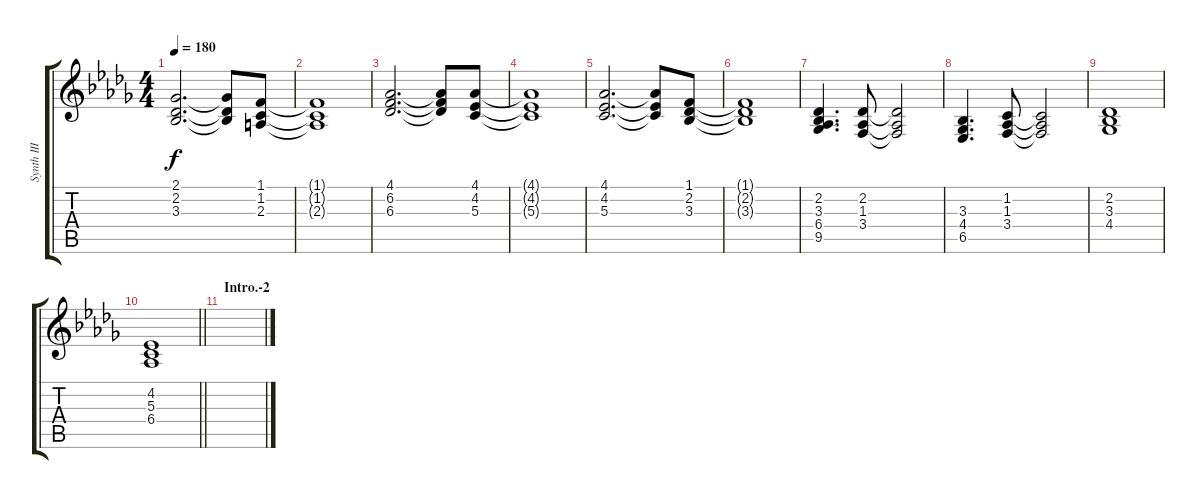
\track ("Synth III (Kotobuki Tsumugi)" "Synth III ") {instrument drawbarorgan}
\staff {score tabs}
\tuning (E4 B3 G3 D3 A2 E2) {hide}
\ts (4 4)
\tempo 180
\clef g2
\ks db
(2.1 2.2 3.3).2{d dy f} (2.1{t} 2.2{t} 3.3{t}).8 (1.1 1.2 2.3).8 |
(1.1{t} 1.2{t} 2.3{t}).1 |
(4.1 6.2 6.3).2{d} (4.1{t} 6.2{t} 6.3{t}).8 (4.1 4.2 5.3).8 |
(4.1{t} 4.2{t} 5.3{t}).1 |
(4.1 4.2 5.3).2{d} (4.1{t} 4.2{t} 5.3{t}).8 (1.1 2.2 3.3).8 |
(1.1{t} 2.2{t} 3.3{t}).1 |
(2.2 3.3 6.4 9.5).4{d} (2.2 1.3 3.4).8 (2.2{t} 1.3{t} 3.4{t}).2 |
(3.3 4.4 6.5).4{d} (1.2 1.3 3.4).8 (1.2{t} 1.3{t} 3.4{t}).2 |
(2.2 3.3 4.4).1 |
\barLineRight lightlight
(4.2 5.3 6.4).1 |
\section ("" "Intro.-2")
